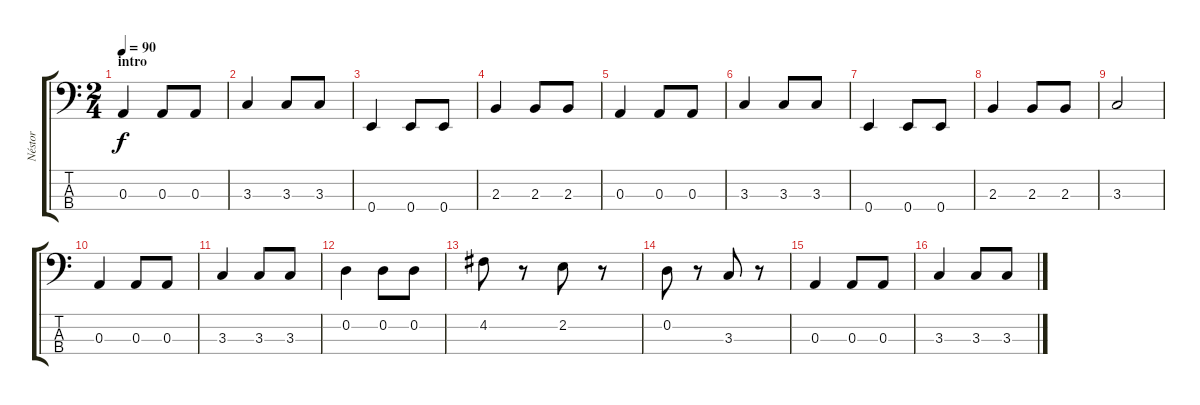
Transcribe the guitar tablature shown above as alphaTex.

\track ("Néstor" "Néstor") {instrument electricbasspick}
\staff {score tabs}
\tuning (G2 D2 A1 E1) {hide}
\ts (2 4)
\section ("" "intro")
\tempo 90
\clef f4
\ks c
0.3.4{dy f instrument electricbasspick} 0.3.8 0.3.8 |
3.3.4 3.3.8 3.3.8 |
0.4.4 0.4.8 0.4.8 |
2.3.4 2.3.8 2.3.8 |
0.3.4 0.3.8 0.3.8 |
3.3.4 3.3.8 3.3.8 |
0.4.4 0.4.8 0.4.8 |
2.3.4 2.3.8 2.3.8 |
3.3.2 |
0.3.4 0.3.8 0.3.8 |
3.3.4 3.3.8 3.3.8 |
0.2.4 0.2.8 0.2.8 |
4.2.8 r.8 2.2.8 r.8 |
0.2.8 r.8 3.3.8 r.8 |
0.3.4 0.3.8 0.3.8 |
3.3.4 3.3.8 3.3.8
